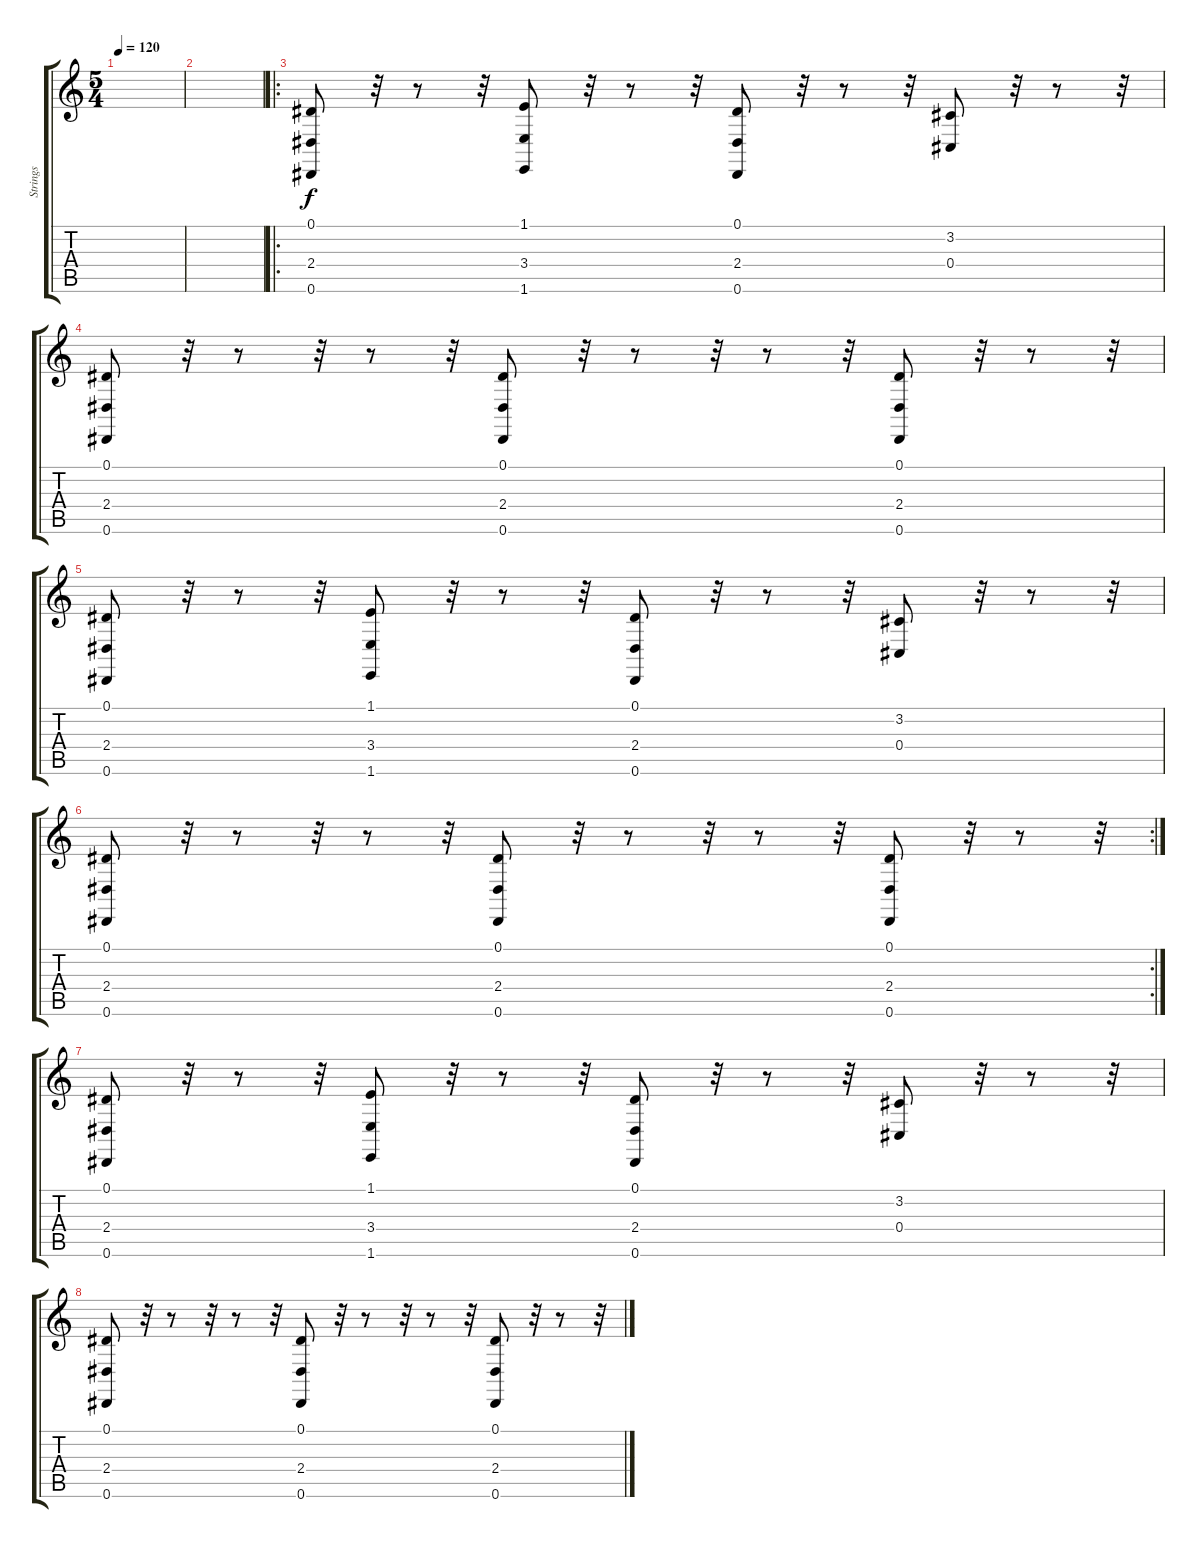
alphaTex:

\track ("Strings" "Strings") {instrument stringensemble1}
\staff {score tabs}
\tuning (Eb4 Bb3 Gb3 Db3 Ab2 Eb2) {hide}
\ts (5 4)
\tempo 120
\clef g2
\ks c
|
|
\ro
(0.1 2.4 0.6).8 r.32 r.8 r.32 (1.1 3.4 1.6).8 r.32 r.8 r.32 (0.1 2.4 0.6).8 r.32 r.8 r.32 (3.2 0.4).8 r.32 r.8 r.32 |
(0.1 2.4 0.6).8 r.32 r.8 r.32 r.8 r.32 (0.1 2.4 0.6).8 r.32 r.8 r.32 r.8 r.32 (0.1 2.4 0.6).8 r.32 r.8 r.32 |
(0.1 2.4 0.6).8 r.32 r.8 r.32 (1.1 3.4 1.6).8 r.32 r.8 r.32 (0.1 2.4 0.6).8 r.32 r.8 r.32 (3.2 0.4).8 r.32 r.8 r.32 |
\rc 2
(0.1 2.4 0.6).8 r.32 r.8 r.32 r.8 r.32 (0.1 2.4 0.6).8 r.32 r.8 r.32 r.8 r.32 (0.1 2.4 0.6).8 r.32 r.8 r.32 |
(0.1 2.4 0.6).8 r.32 r.8 r.32 (1.1 3.4 1.6).8 r.32 r.8 r.32 (0.1 2.4 0.6).8 r.32 r.8 r.32 (3.2 0.4).8 r.32 r.8 r.32 |
(0.1 2.4 0.6).8 r.32 r.8 r.32 r.8 r.32 (0.1 2.4 0.6).8 r.32 r.8 r.32 r.8 r.32 (0.1 2.4 0.6).8 r.32 r.8 r.32
